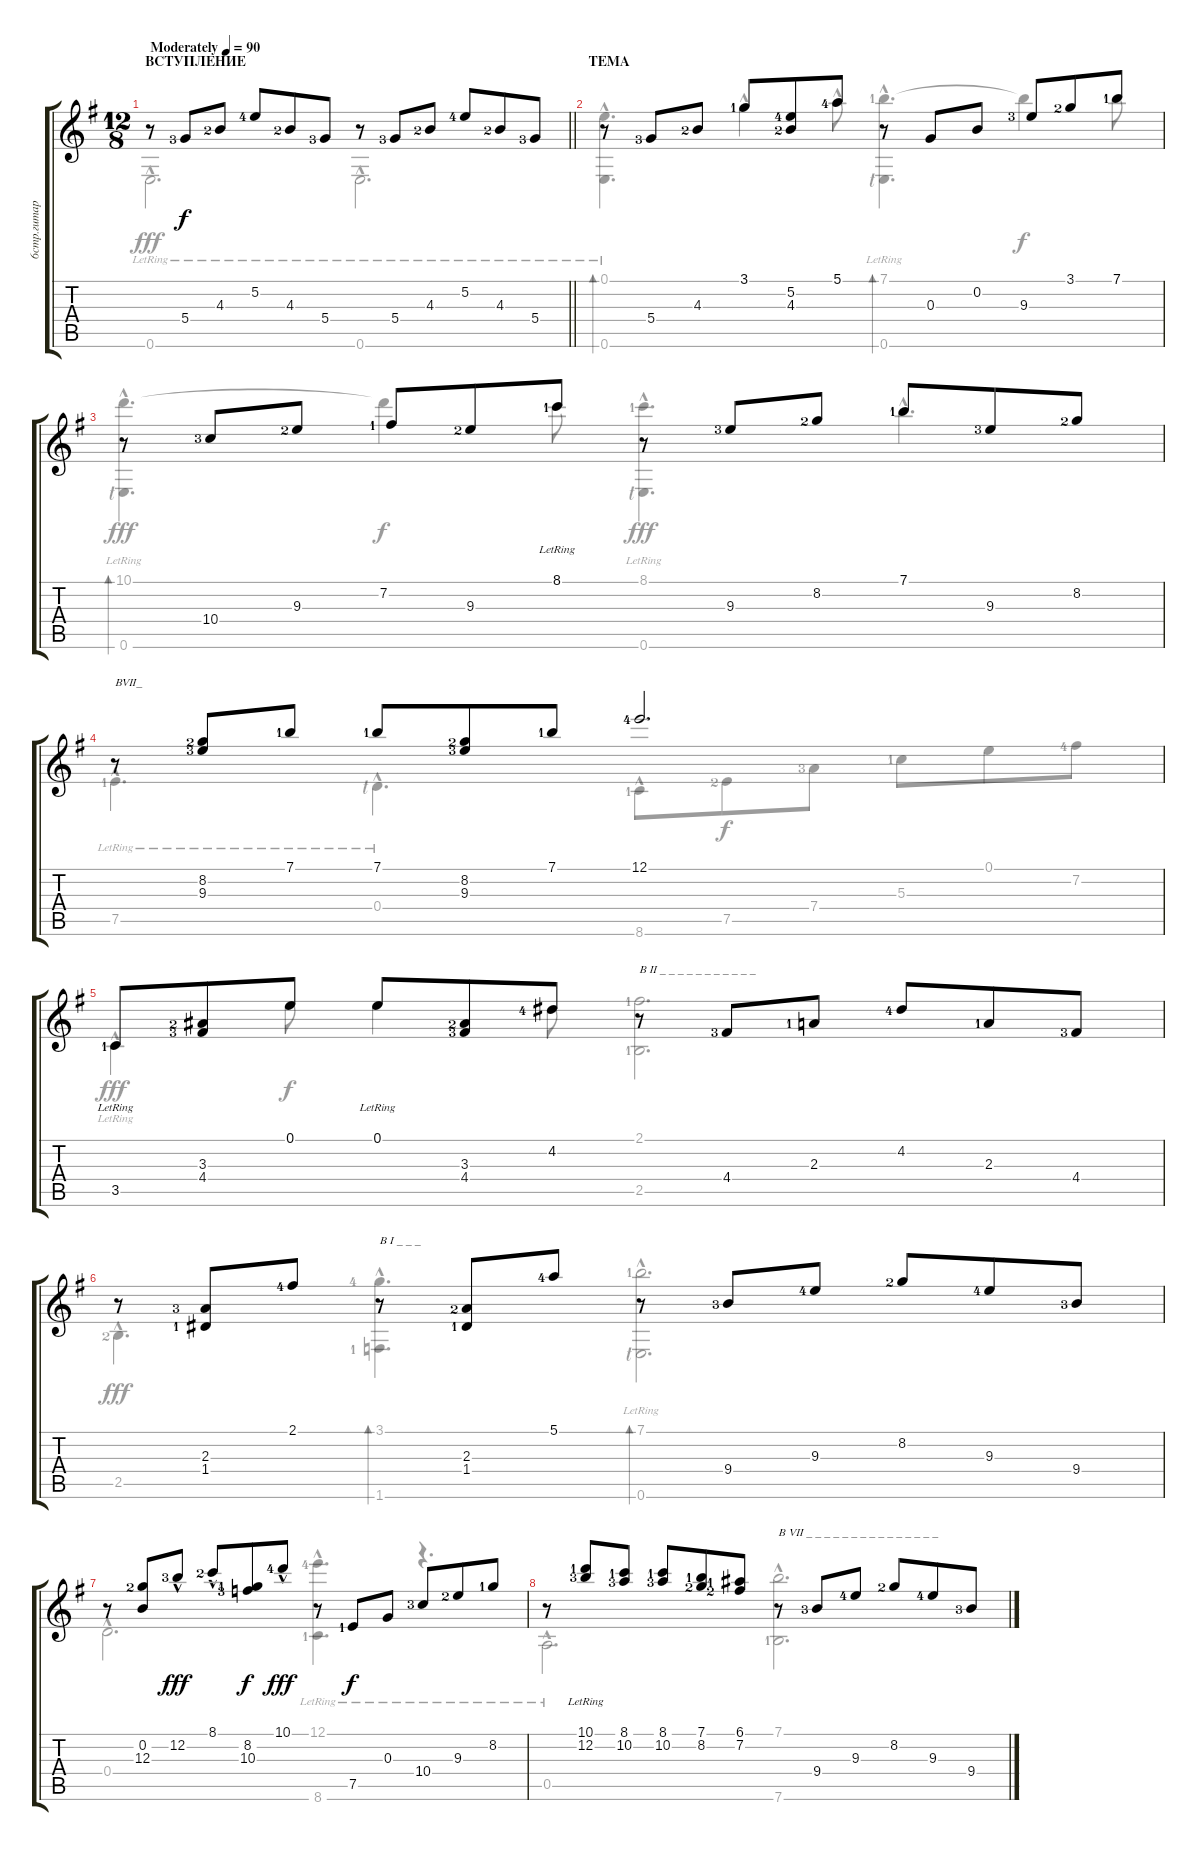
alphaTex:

\track ("6стр.гитара " "6стр.гитар") {instrument acousticguitarnylon}
\staff {score tabs}
\tuning (E4 B3 G3 D3 A2 E2) {hide}
\voice
\ts (12 8)
\section ("" "ВСТУПЛЕНИЕ")
\tempo (90 "Moderately")
\clef g2
\barLineRight lightlight
\ks eminor
r.8{dy f instrument acousticguitarnylon} 5.4{lf 4}.8 4.3{lf 3}.8 5.2{lf 5}.8 4.3{lf 3}.8 5.4{lf 4}.8 r.8 5.4{lf 4}.8 4.3{lf 3}.8 5.2{lf 5}.8 4.3{lf 3}.8 5.4{lf 4}.8 |
\section ("" "ТЕМА")
r.8 5.4{lf 4}.8 4.3{lf 3}.8 3.1{lf 2}.8 (5.2{lf 5} 4.3{lf 3}).8 5.1{lf 5}.8 r.8 0.3.8 0.2.8 9.3{lf 4}.8 3.1{lf 3}.8 7.1{lf 2}.8 |
r.8 10.4{lf 4}.8 9.3{lf 3}.8 7.2{lf 2}.8 9.3{lf 3}.8 8.1{lr lf 2}.8 r.8 9.3{lf 4}.8 8.2{lf 3}.8 7.1{lf 2}.8 9.3{lf 4}.8 8.2{lf 3}.8 |
r.8{txt "BVII_"} (8.2{lf 3} 9.3{lf 4}).8 7.1{lf 2}.8 7.1{lf 2}.8 (8.2{lf 3} 9.3{lf 4}).8 7.1{lf 2}.8 12.1{lf 5}.2{d} |
3.5{lr lf 2}.8 (3.3{lf 3} 4.4{lf 4}).8 0.1.8 0.1{lr}.8 (3.3{lf 3} 4.4{lf 4}).8 4.2{lf 5}.8 r.8{txt "B II _ _ _ _ _ _ _ _ _ _ _ "} 4.4{lf 4}.8 2.3{lf 2}.8 4.2{lf 5}.8 2.3{lf 2}.8 4.4{lf 4}.8 |
r.8 (2.3{lf 4} 1.4{lf 2}).8 2.1{lf 5}.8 r.8{txt "B I _ _ _ "} (2.3{lf 3} 1.4{lf 2}).8 5.1{lf 5}.8 r.8 9.4{lf 4}.8 9.3{lf 5}.8 8.2{lf 3}.8 9.3{lf 5}.8 9.4{lf 4}.8 |
r.8 (0.2 12.3{lf 3}).8 12.2{hac lf 4}.8{dy fff} 8.1{hac lf 3}.8 (8.2{lf 2} 10.3{lf 4}).8{dy f} 10.1{hac lf 5}.8{dy fff} r.8 7.5{lf 2}.8{dy f} 0.3.8 10.4{lf 4}.8 9.3{lf 3}.8 8.2{lf 2}.8 |
r.8 (10.1{lr lf 2} 12.2{lr lf 4}).8 (8.1{lf 2} 10.2{lf 4}).8 (8.1{lf 2} 10.2{lf 4}).8 (7.1{lf 2} 8.2{lf 3}).8 (6.1{lf 2} 7.2{lf 3}).8 r.8{txt "B VII _ _ _ _ _ _ _ _ _ _ _ _ _ _ _"} 9.4{lf 4}.8 9.3{lf 5}.8 8.2{lf 3}.8 9.3{lf 5}.8 9.4{lf 4}.8
\voice
\clef g2
\ottava regular
\simile none
\barLineRight lightlight
\ks eminor
0.6{hac lr}.2{d dy fff} 0.6{hac lr}.2{d} |
(0.1{hac} 0.6{hac lr}).4{d bd 480} 3.1{hac}.4 5.1{hac}.8 (7.1{lf 2} 0.6{hac lr lf 1}).4{d bd 480} 7.1{t}.4{dy f} 7.1.8 |
(10.1 0.6{hac lr lf 1}).4{d bd 480 dy fff} 10.1{t}.4{dy f} 8.1.8 (8.1{lf 2} 0.6{hac lr lf 1}).4{d dy fff} 7.1{hac}.4{d} |
7.5{hac lr lf 2}.4{d} 0.4{hac lr lf 1}.4{d} 8.6{hac lf 2}.8 7.5{lf 3}.8{dy f} 7.4{lf 4}.8 5.3{lf 2}.8 0.1.8 7.2{lf 5}.8 |
3.5{hac lr}.4{dy fff} 0.1.8{dy f} 0.1.4 4.2.8 (2.1{lf 2} 2.5{lf 2}).2{d} |
2.5{hac lf 3}.4{d dy fff} (3.1{lf 5} 1.6{hac lf 2}).4{d bd 480} (7.1{lf 2} 0.6{hac lr lf 1}).2{d bd 480} |
0.4{hac}.2{d} (12.1{hac lr lf 5} 8.6{hac lr lf 2}).4{d} r.4{d} |
0.5{hac lr}.2{d} (7.1{hac} 7.6{hac lf 2}).2{d}
